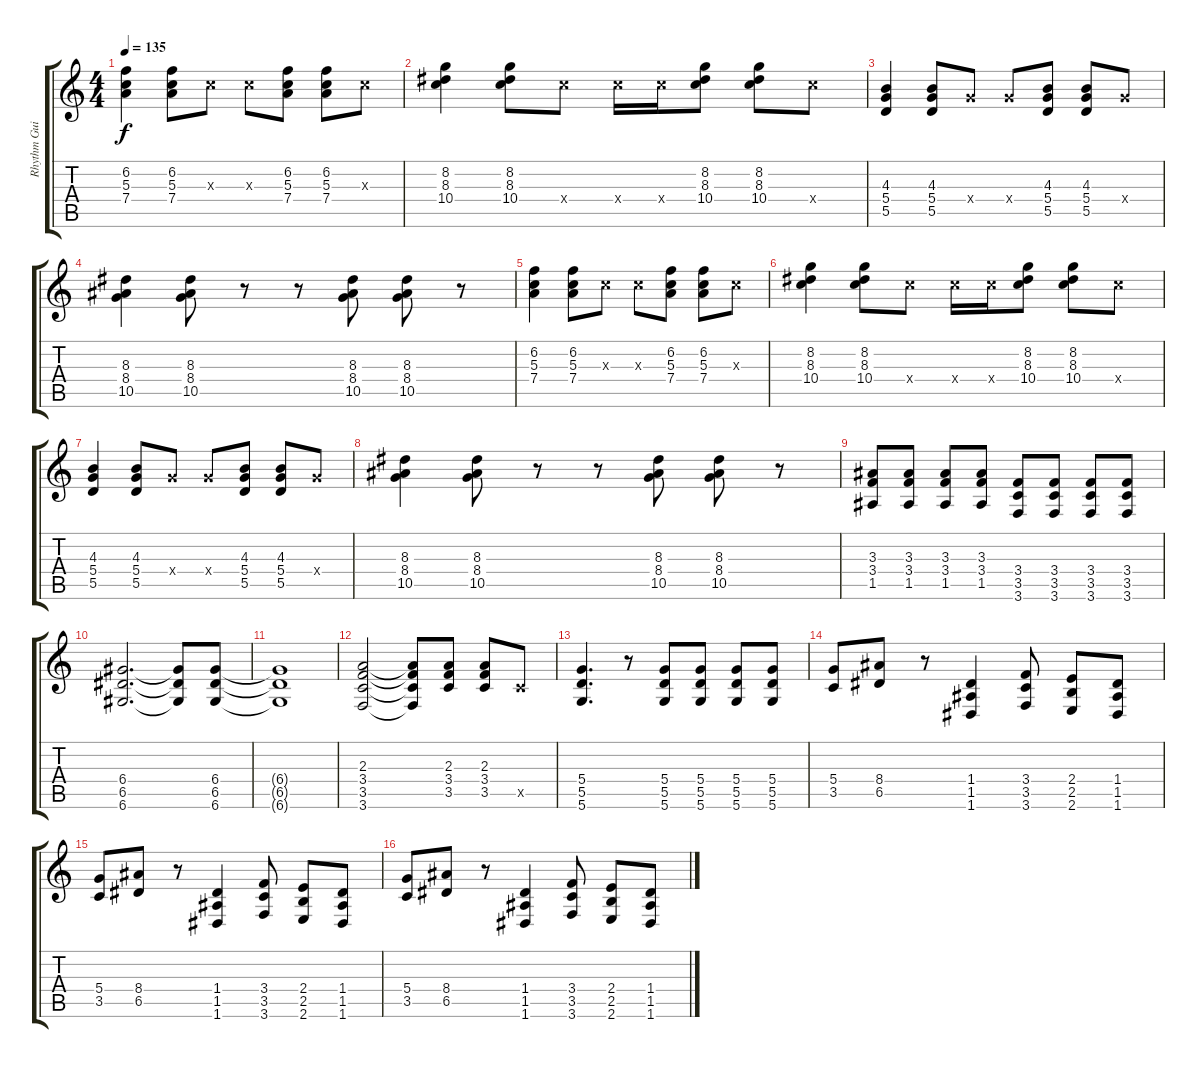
\track ("Rhythm Guitar" "Rhythm Gui") {instrument distortionguitar}
\staff {score tabs}
\tuning (E4 B3 G3 D3 A2 D2) {hide}
\ts (4 4)
\tempo 135
\clef g2
\ks c
(6.2 5.3 7.4).4{dy f} (6.2 5.3 7.4).8 5.3{x}.8 5.3{x}.8 (6.2 5.3 7.4).8 (6.2 5.3 7.4).8 5.3{x}.8 |
(8.2 8.3 10.4).4 (8.2 8.3 10.4).8 10.4{x}.8 10.4{x}.16 10.4{x}.16 (8.2 8.3 10.4).8 (8.2 8.3 10.4).8 10.4{x}.8 |
(4.3 5.4 5.5).4 (4.3 5.4 5.5).8 5.4{x}.8 5.4{x}.8 (4.3 5.4 5.5).8 (4.3 5.4 5.5).8 5.4{x}.8 |
(8.3 8.4 10.5).4 (8.3 8.4 10.5).8 r.8 r.8 (8.3 8.4 10.5).8 (8.3 8.4 10.5).8 r.8 |
(6.2 5.3 7.4).4 (6.2 5.3 7.4).8 5.3{x}.8 5.3{x}.8 (6.2 5.3 7.4).8 (6.2 5.3 7.4).8 5.3{x}.8 |
(8.2 8.3 10.4).4 (8.2 8.3 10.4).8 10.4{x}.8 10.4{x}.16 10.4{x}.16 (8.2 8.3 10.4).8 (8.2 8.3 10.4).8 10.4{x}.8 |
(4.3 5.4 5.5).4 (4.3 5.4 5.5).8 5.4{x}.8 5.4{x}.8 (4.3 5.4 5.5).8 (4.3 5.4 5.5).8 5.4{x}.8 |
(8.3 8.4 10.5).4 (8.3 8.4 10.5).8 r.8 r.8 (8.3 8.4 10.5).8 (8.3 8.4 10.5).8 r.8 |
(3.3 3.4 1.5).8 (3.3 3.4 1.5).8 (3.3 3.4 1.5).8 (3.3 3.4 1.5).8 (3.4 3.5 3.6).8 (3.4 3.5 3.6).8 (3.4 3.5 3.6).8 (3.4 3.5 3.6).8 |
(6.4 6.5 6.6).2{d} (6.4{t} 6.5{t} 6.6{t}).8 (6.4 6.5 6.6).8 |
(6.4{t} 6.5{t} 6.6{t}).1 |
(2.3 3.4 3.5 3.6).2 (2.3{t} 3.4{t} 3.5{t} 3.6{t}).8 (2.3 3.4 3.5).8 (2.3 3.4 3.5).8 3.5{x}.8 |
(5.4 5.5 5.6).4{d} r.8 (5.4 5.5 5.6).8 (5.4 5.5 5.6).8 (5.4 5.5 5.6).8 (5.4 5.5 5.6).8 |
(5.4 3.5).8 (8.4 6.5).8 r.8 (1.4 1.5 1.6).4 (3.4 3.5 3.6).8 (2.4 2.5 2.6).8 (1.4 1.5 1.6).8 |
(5.4 3.5).8 (8.4 6.5).8 r.8 (1.4 1.5 1.6).4 (3.4 3.5 3.6).8 (2.4 2.5 2.6).8 (1.4 1.5 1.6).8 |
(5.4 3.5).8 (8.4 6.5).8 r.8 (1.4 1.5 1.6).4 (3.4 3.5 3.6).8 (2.4 2.5 2.6).8 (1.4 1.5 1.6).8
